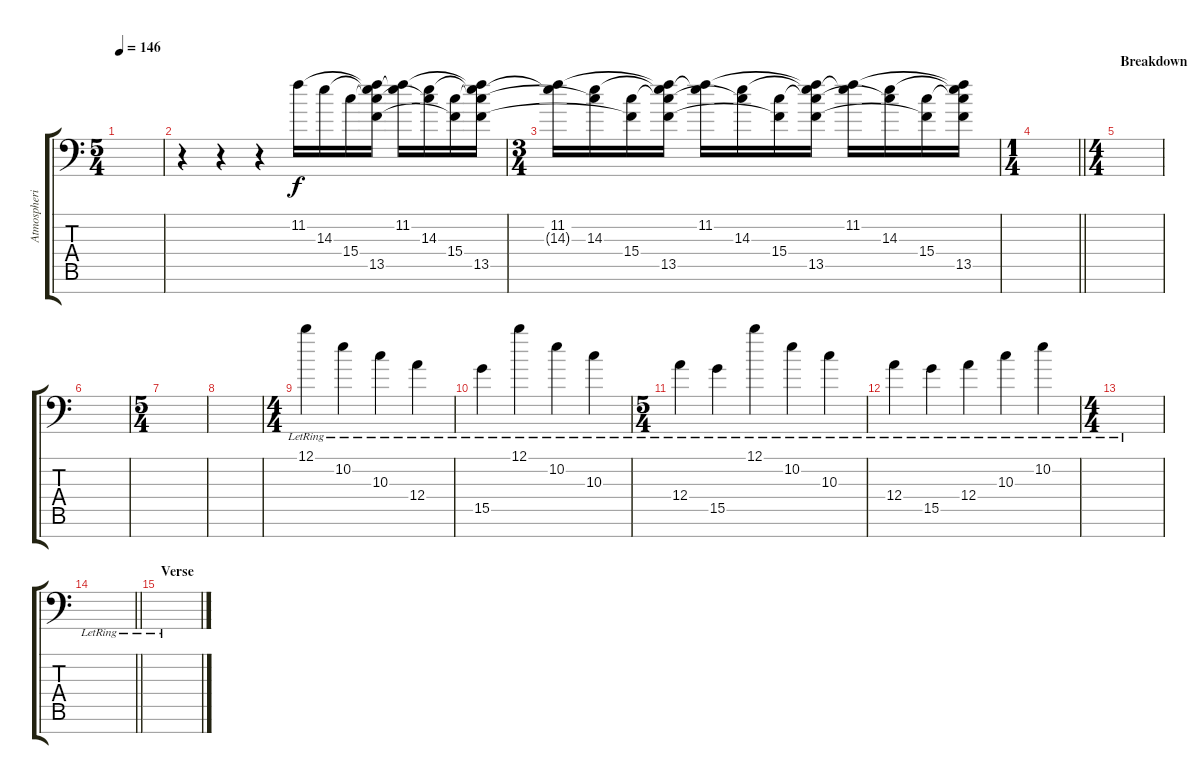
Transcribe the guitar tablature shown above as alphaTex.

\track ("Atmospherics 1" "Atmospheri") {instrument distortionguitar}
\staff {score tabs}
\tuning (B3 Gb3 D3 A2 E2 A1 E1) {hide}
\ts (5 4)
\tempo 146
\clef f4
\ks aminor
|
r.4{volume 3} r.4 r.4 11.2.16{volume 16 instrument electricbasspick} 14.3.16 15.4.16 (11.2{t} 14.3{t} 15.4{t} 13.5).16 (11.2 14.3{t}).16 (14.3 15.4{t}).16 (15.4 13.5{t}).16 (11.2{t} 14.3{t} 15.4{t} 13.5).16 |
\ts (3 4)
(11.2 14.3{t}).16 (14.3 15.4{t}).16 (15.4 13.5{t}).16 (11.2{t} 14.3{t} 15.4{t} 13.5).16 (11.2 14.3{t}).16 (14.3 15.4{t}).16 (15.4 13.5{t}).16 (11.2{t} 14.3{t} 15.4{t} 13.5).16 (11.2 14.3{t}).16 (14.3 15.4{t}).16 (15.4 13.5{t}).16 (11.2{t} 14.3{t} 15.4{t} 13.5).16 |
\ts (1 4)
\barLineRight lightlight
|
\ts (4 4)
\section ("" "Breakdown")
|
|
\ts (5 4)
|
|
\ts (4 4)
12.1{lr}.4{volume 10 instrument electricpiano1} 10.2{lr}.4 10.3{lr}.4 12.4{lr}.4 |
15.5{lr}.4 12.1{lr}.4 10.2{lr}.4 10.3{lr}.4 |
\ts (5 4)
12.4{lr}.4 15.5{lr}.4 12.1{lr}.4 10.2{lr}.4 10.3{lr}.4 |
12.4{lr}.4 15.5{lr}.4 12.4{lr}.4 10.3{lr}.4 10.2{lr}.4 |
\ts (4 4)
|
\barLineRight lightlight
|
\section ("" "Verse")
